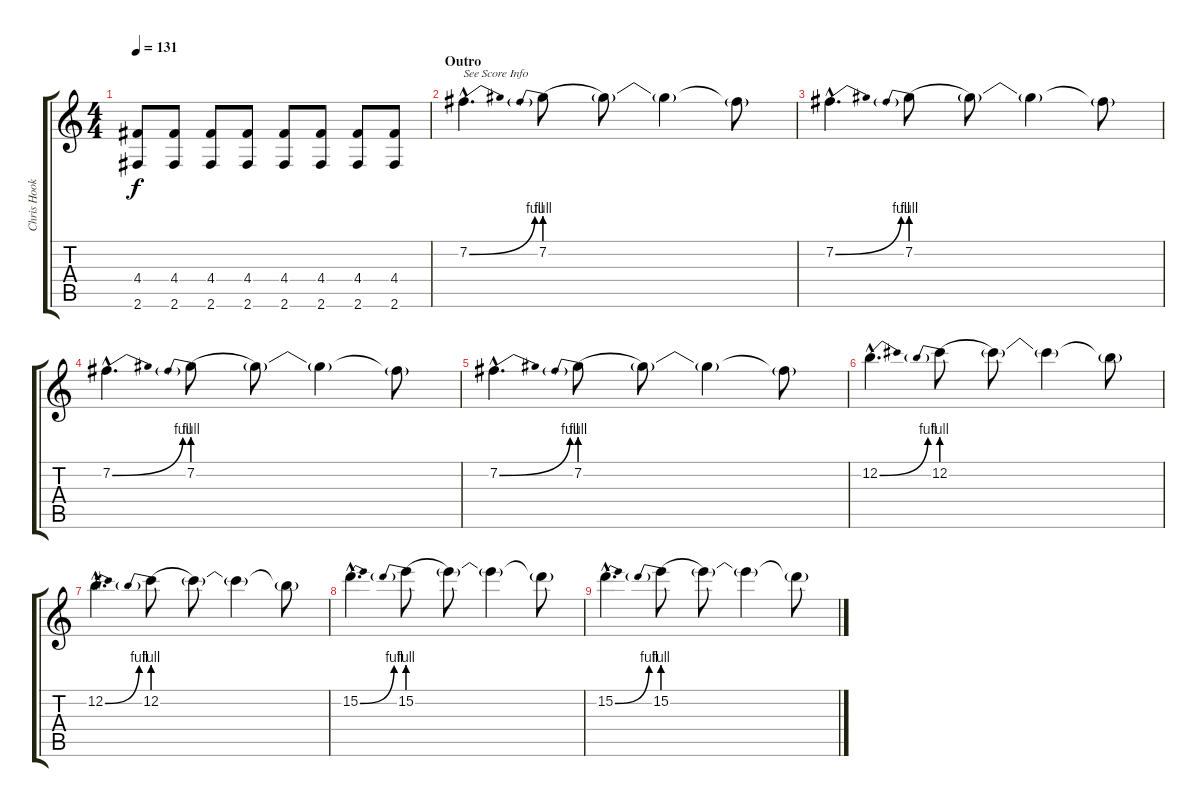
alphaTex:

\track ("Chris Hook" "Chris Hook") {instrument distortionguitar}
\staff {score tabs}
\tuning (E4 B3 G3 D3 A2 E2) {hide}
\ts (4 4)
\tempo 131
\clef g2
\ks c
(4.4 2.6).8{dy f} (4.4 2.6).8 (4.4 2.6).8 (4.4 2.6).8 (4.4 2.6).8 (4.4 2.6).8 (4.4 2.6).8 (4.4 2.6).8 |
\section ("" "Outro")
7.2{be (bend 0 0 60 4) hac}.4{d txt "See Score Info"} 7.2{be (prebend 0 4 60 4)}.8 7.2{t}.8 7.2{t}.4 7.2{t}.8 |
7.2{be (bend 0 0 60 4) hac}.4{d} 7.2{be (prebend 0 4 60 4)}.8 7.2{t}.8 7.2{t}.4 7.2{t}.8 |
7.2{be (bend 0 0 60 4) hac}.4{d} 7.2{be (prebend 0 4 60 4)}.8 7.2{t}.8 7.2{t}.4 7.2{t}.8 |
7.2{be (bend 0 0 60 4) hac}.4{d} 7.2{be (prebend 0 4 60 4)}.8 7.2{t}.8 7.2{t}.4 7.2{t}.8 |
12.2{be (bend 0 0 60 4) hac}.4{d} 12.2{be (prebend 0 4 60 4)}.8 12.2{t}.8 12.2{t}.4 12.2{t}.8 |
12.2{be (bend 0 0 60 4) hac}.4{d} 12.2{be (prebend 0 4 60 4)}.8 12.2{t}.8 12.2{t}.4 12.2{t}.8 |
15.2{be (bend 0 0 60 4) hac}.4{d} 15.2{be (prebend 0 4 60 4)}.8 15.2{t}.8 15.2{t}.4 15.2{t}.8 |
15.2{be (bend 0 0 60 4) hac}.4{d} 15.2{be (prebend 0 4 60 4)}.8 15.2{t}.8 15.2{t}.4 15.2{t}.8
